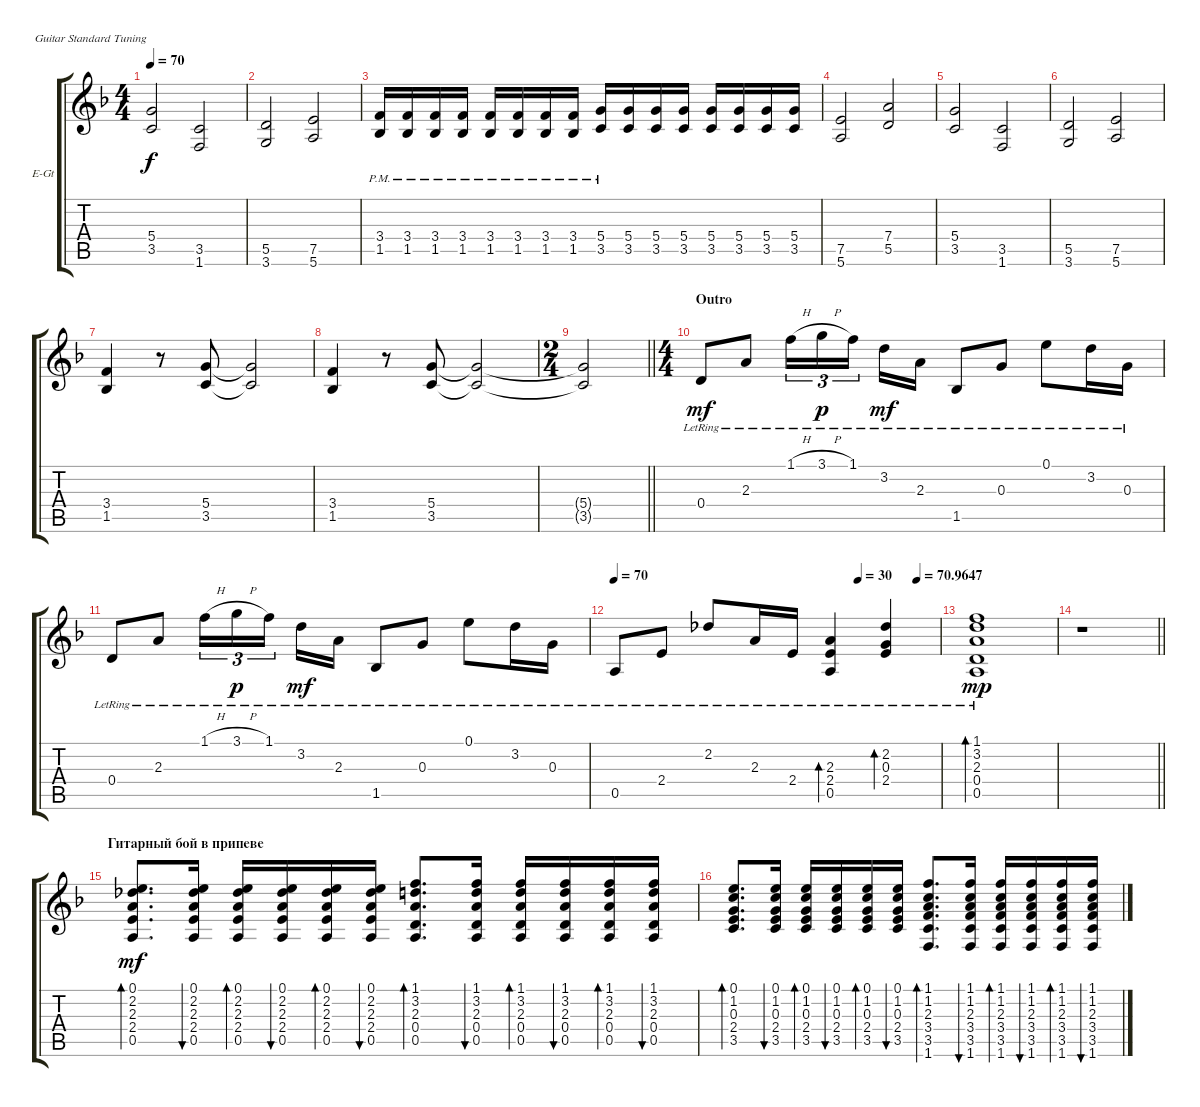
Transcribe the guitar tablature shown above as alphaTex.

\bracketExtendMode groupsimilarinstruments
\firstSystemTrackNameOrientation horizontal
\otherSystemsTrackNameOrientation horizontal
\track ("guitar clean" "E-Gt") {instrument electricguitarclean}
\staff {score tabs}
\tuning (E4 B3 G3 D3 A2 E2)
\ts (4 4)
\tempo 70
\clef g2
\ks dminor
(5.4 3.5).2{dy f} (3.5 1.6).2 |
(5.5 3.6).2 (7.5 5.6).2 |
(3.4{pm} 1.5{pm}).16 (3.4{pm} 1.5{pm}).16 (3.4{pm} 1.5{pm}).16 (3.4{pm} 1.5{pm}).16 (3.4{pm} 1.5{pm}).16 (3.4{pm} 1.5{pm}).16 (3.4{pm} 1.5{pm}).16 (3.4{pm} 1.5{pm}).16 (5.4{pm} 3.5{pm}).16 (5.4 3.5).16 (5.4 3.5).16 (5.4 3.5).16 (5.4 3.5).16 (5.4 3.5).16 (5.4 3.5).16 (5.4 3.5).16 |
(7.5 5.6).2 (7.4 5.5).2 |
(5.4 3.5).2 (3.5 1.6).2 |
(5.5 3.6).2 (7.5 5.6).2 |
(3.4 1.5).4 r.8 (5.4 3.5).8 (5.4{t} 3.5{t}).2 |
(3.4 1.5).4 r.8 (5.4 3.5).8 (5.4{t} 3.5{t}).2 |
\ts (2 4)
\beaming (8 2 2)
\barLineRight lightlight
(5.4{t} 3.5{t}).2 |
\ts (4 4)
\beaming (8 2 2 2 2)
\section ("" "Outro")
0.4{lr}.8{dy mf} 2.3{lr}.8 1.1{h lr}.16{tu (3 2)} 3.1{h lr}.16{tu (3 2) dy p} 1.1{lr}.16{tu (3 2)} 3.2{lr}.16{dy mf} 2.3{lr}.16 1.5{lr}.8 0.3{lr}.8 0.1{lr}.8 3.2{lr}.16 0.3{lr}.16 |
0.4{lr}.8 2.3{lr}.8 1.1{h lr}.16{tu (3 2)} 3.1{h lr}.16{tu (3 2) dy p} 1.1{lr}.16{tu (3 2)} 3.2{lr}.16{dy mf} 2.3{lr}.16 1.5{lr}.8 0.3{lr}.8 0.1{lr}.8 3.2{lr}.16 0.3{lr}.16 |
\tempo 70
\tempo (30 0.75)
\tempo (70.9647 0.93125)
0.5{lr}.8 2.4{lr}.8 2.2{lr}.8 2.3{lr}.16 2.4{lr}.16 (2.3{lr} 2.4{lr} 0.5{lr}).4{bd 60} (2.2{lr} 0.3{lr} 2.4{lr}).4{bd 60} |
(1.1 3.2 2.3{lr} 0.4{lr} 0.5).1{bd 120 dy mp} |
\scale
0.0973589
\barLineRight lightlight
r.1 |
\section ("" "Гитарный бой в припеве")
\scale
0.498571 (0.5 2.4 2.3 2.2 0.1).8{d bd 30 dy mf} (0.5 2.4 2.3 2.2 0.1).16{bu 30} (0.5 2.4 2.3 2.2 0.1).16{bd 30} (0.5 2.4 2.3 2.2 0.1).16{bu 30} (0.5 2.4 2.3 2.2 0.1).16{bd 30} (0.5 2.4 2.3 2.2 0.1).16{bu 30} (0.5 0.4 2.3 3.2 1.1).8{d bd 30} (0.5 0.4 2.3 3.2 1.1).16{bu 30} (0.5 0.4 2.3 3.2 1.1).16{bd 30} (0.5 0.4 2.3 3.2 1.1).16{bu 30} (0.5 0.4 2.3 3.2 1.1).16{bd 30} (0.5 0.4 2.3 3.2 1.1).16{bu 30} |
\scale
0.403619 (3.5 2.4 0.3 1.2 0.1).8{d bd 30} (3.5 2.4 0.3 1.2 0.1).16{bu 30} (3.5 2.4 0.3 1.2 0.1).16{bd 30} (3.5 2.4 0.3 1.2 0.1).16{bu 30} (3.5 2.4 0.3 1.2 0.1).16{bd 30} (3.5 2.4 0.3 1.2 0.1).16{bu 30} (3.5 3.4 2.3 1.2 1.1 1.6).8{d bd 30} (3.5 3.4 2.3 1.2 1.1 1.6).16{bu 30} (3.5 3.4 2.3 1.2 1.1 1.6).16{bd 30} (3.5 3.4 2.3 1.2 1.1 1.6).16{bu 30} (3.5 3.4 2.3 1.2 1.1 1.6).16{bd 30} (3.5 3.4 2.3 1.2 1.1 1.6).16{bu 30}
